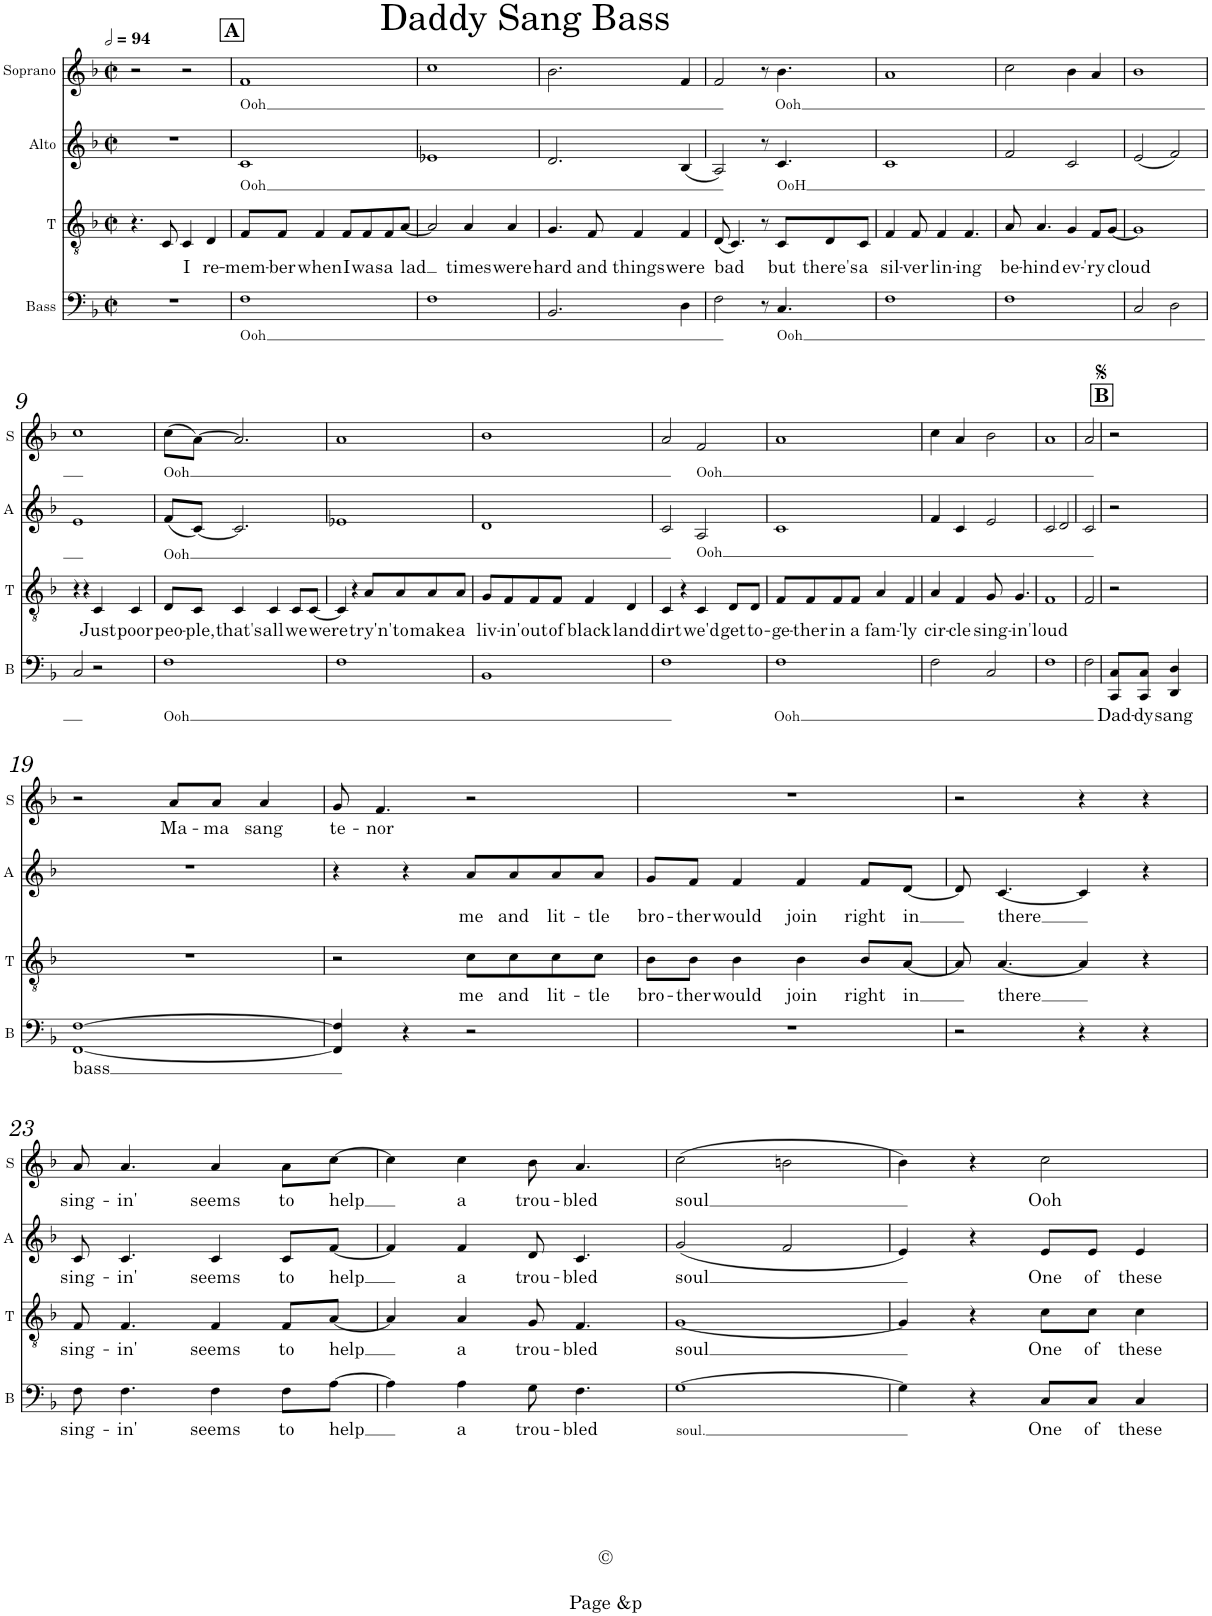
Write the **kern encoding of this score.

**kern	**text	**kern	**text	**kern	**text	**kern	**text
*part4	*part4	*part3	*part3	*part2	*part2	*part1	*part1
*staff4	*staff4	*staff3	*staff3	*staff2	*staff2	*staff1	*staff1
*I"Bass	*	*I"T	*	*I"Alto	*	*I"Soprano	*
*I'B	*	*I'T	*	*I'A	*	*I'S	*
*clefF4	*	*clefGv2	*	*clefG2	*	*clefG2	*
*k[b-]	*	*k[b-]	*	*k[b-]	*	*k[b-]	*
*M2/2	*	*M2/2	*	*M2/2	*	*M2/2	*
*met(c|)	*	*met(c|)	*	*met(c|)	*	*met(c|)	*
*MM188	*	*MM188	*	*MM188	*	*MM188	*
=1	=1	=1	=1	=1	=1	=1	=1
1r	.	4.r	.	1r	.	2r	.
.	.	8C/	.	.	.	.	.
!	!	!	!LO:LY:b	!	!	!	!
.	.	4C/	I	.	.	2r	.
!	!	!	!LO:LY:b	!	!	!	!
.	.	4D/	re-	.	.	.	.
!!LO:REH:place=s1:a:B:cj:fs=14:t=A
=2	=2	=2	=2	=2	=2	=2	=2
!	!LO:LY:b	!	!LO:LY:b	!	!LO:LY:b	!	!LO:LY:b
1F	Ooh	8F/L	-mem-	1c	Ooh	1f	Ooh
!	!	!	!LO:LY:b	!	!	!	!
.	.	8F/J	-ber	.	.	.	.
!	!	!	!LO:LY:b	!	!	!	!
.	.	4F/	when	.	.	.	.
!	!	!	!LO:LY:b	!	!	!	!
.	.	8F/L	I	.	.	.	.
!	!	!	!LO:LY:b	!	!	!	!
.	.	8F/	was	.	.	.	.
!	!	!	!LO:LY:b	!	!	!	!
.	.	8F/	a	.	.	.	.
!	!	!	!LO:LY:b	!	!	!	!
.	.	[8A/J	lad	.	.	.	.
=3	=3	=3	=3	=3	=3	=3	=3
!	!	!	!	!	!	!LO:TX:a:t=Daddy Sang Bass	!
1F	.	2A/]	.	1e-X	.	1cc	.
!	!	!	!LO:LY:b	!	!	!	!
.	.	4A/	times	.	.	.	.
!	!	!	!LO:LY:b	!	!	!	!
.	.	4A/	were	.	.	.	.
=4	=4	=4	=4	=4	=4	=4	=4
!	!	!	!LO:LY:b	!	!	!	!
2.BB-/	.	4.G/	hard	2.d/	.	2.b-\	.
!	!	!	!LO:LY:b	!	!	!	!
.	.	8F/	and	.	.	.	.
!	!	!	!LO:LY:b	!	!	!	!
.	.	4F/	things	.	.	.	.
!	!	!	!LO:LY:b	!	!	!	!
4D\	.	4F/	were	(4B-/	.	4f/	.
=5	=5	=5	=5	=5	=5	=5	=5
!	!	!	!LO:LY:b	!	!	!	!
2F\	.	(8D/	bad	2A/)	.	2f/	.
.	.	4.C/)	.	.	.	.	.
8r	.	8r	.	8r	.	8r	.
!	!LO:LY:b	!	!LO:LY:b	!	!LO:LY:b	!	!LO:LY:b
4.C/	Ooh	8C/L	but	4.c/	OoH	4.b-\	Ooh
!	!	!	!LO:LY:b	!	!	!	!
.	.	8D/	there's	.	.	.	.
!	!	!	!LO:LY:b	!	!	!	!
.	.	8C/J	a	.	.	.	.
=6	=6	=6	=6	=6	=6	=6	=6
!	!	!	!LO:LY:b	!	!	!	!
1F	.	4F/	sil-	1c	.	1a	.
!	!	!	!LO:LY:b	!	!	!	!
.	.	8F/	-ver	.	.	.	.
!	!	!	!LO:LY:b	!	!	!	!
.	.	4F/	lin-	.	.	.	.
!	!	!	!LO:LY:b	!	!	!	!
.	.	4.F/	-ing	.	.	.	.
=7	=7	=7	=7	=7	=7	=7	=7
!	!	!	!LO:LY:b	!	!	!	!
1F	.	8A/	be-	2f/	.	2cc\	.
!	!	!	!LO:LY:b	!	!	!	!
.	.	4.A/	-hind	.	.	.	.
!	!	!	!LO:LY:b	!	!	!	!
.	.	4G/	ev-	2c/	.	4b-\	.
!	!	!	!LO:LY:b	!	!	!	!
.	.	8F/L	-'ry	.	.	4a/	.
!	!	!	!LO:LY:b	!	!	!	!
.	.	[8G/J	cloud	.	.	.	.
=8	=8	=8	=8	=8	=8	=8	=8
2C/	.	1G]	.	(2e/	.	1b-	.
2D\	.	.	.	2f/)	.	.	.
!!LO:LB:g=z
=9	=9	=9	=9	=9	=9	=9	=9
2C/	.	4r	.	1e	.	1cc	.
.	.	4r	.	.	.	.	.
!	!	!	!LO:LY:b	!	!	!	!
2r	.	4C/	Just	.	.	.	.
!	!	!	!LO:LY:b	!	!	!	!
.	.	4C/	poor	.	.	.	.
=10	=10	=10	=10	=10	=10	=10	=10
!	!LO:LY:b	!	!LO:LY:b	!	!LO:LY:b	!	!LO:LY:b
1F	Ooh	8D/L	peo-	(8f/L	Ooh	(8cc\L	Ooh
!	!	!	!LO:LY:b	!	!	!	!
.	.	8C/J	-ple,	[8c/J)	.	[8a\J)	.
!	!	!	!LO:LY:b	!	!	!	!
.	.	4C/	that's	2.c/]	.	2.a/]	.
!	!	!	!LO:LY:b	!	!	!	!
.	.	4C/	all	.	.	.	.
!	!	!	!LO:LY:b	!	!	!	!
.	.	8C/L	we	.	.	.	.
!	!	!	!LO:LY:b	!	!	!	!
.	.	[8C/J	were	.	.	.	.
=11	=11	=11	=11	=11	=11	=11	=11
1F	.	4C/]	.	1e-X	.	1a	.
.	.	4r	.	.	.	.	.
!	!	!	!LO:LY:b	!	!	!	!
.	.	8A/L	try'n'	.	.	.	.
!	!	!	!LO:LY:b	!	!	!	!
.	.	8A/	to	.	.	.	.
!	!	!	!LO:LY:b	!	!	!	!
.	.	8A/	make	.	.	.	.
!	!	!	!LO:LY:b	!	!	!	!
.	.	8A/J	a	.	.	.	.
=12	=12	=12	=12	=12	=12	=12	=12
!	!	!	!LO:LY:b	!	!	!	!
1BB-	.	8G/L	liv-	1d	.	1b-	.
!	!	!	!LO:LY:b	!	!	!	!
.	.	8F/	-in'	.	.	.	.
!	!	!	!LO:LY:b	!	!	!	!
.	.	8F/	out	.	.	.	.
!	!	!	!LO:LY:b	!	!	!	!
.	.	8F/J	of	.	.	.	.
!	!	!	!LO:LY:b	!	!	!	!
.	.	4F/	black	.	.	.	.
!	!	!	!LO:LY:b	!	!	!	!
.	.	4D/	land	.	.	.	.
=13	=13	=13	=13	=13	=13	=13	=13
!	!	!	!LO:LY:b	!	!	!	!
1F	.	4C/	dirt	2c/	.	2a/	.
.	.	4r	.	.	.	.	.
!	!	!	!LO:LY:b	!	!LO:LY:b	!	!LO:LY:b
.	.	4C/	we'd	2A/	Ooh	2f/	Ooh
!	!	!	!LO:LY:b	!	!	!	!
.	.	8D/L	get	.	.	.	.
!	!	!	!LO:LY:b	!	!	!	!
.	.	8D/J	to-	.	.	.	.
=14	=14	=14	=14	=14	=14	=14	=14
!	!LO:LY:b	!	!LO:LY:b	!	!	!	!
1F	Ooh	8F/L	-ge-	1c	.	1a	.
!	!	!	!LO:LY:b	!	!	!	!
.	.	8F/	-ther	.	.	.	.
!	!	!	!LO:LY:b	!	!	!	!
.	.	8F/	in	.	.	.	.
!	!	!	!LO:LY:b	!	!	!	!
.	.	8F/J	a	.	.	.	.
!	!	!	!LO:LY:b	!	!	!	!
.	.	4A/	fam-	.	.	.	.
!	!	!	!LO:LY:b	!	!	!	!
.	.	4F/	-'ly	.	.	.	.
=15	=15	=15	=15	=15	=15	=15	=15
!	!	!	!LO:LY:b	!	!	!	!
2F\	.	4A/	cir-	4f/	.	4cc\	.
!	!	!	!LO:LY:b	!	!	!	!
.	.	4F/	-cle	4c/	.	4a/	.
!	!	!	!LO:LY:b	!	!	!	!
2C/	.	8G/	sing-	2e/	.	2b-\	.
!	!	!	!LO:LY:b	!	!	!	!
.	.	4.G/	-in'	.	.	.	.
=16	=16	=16	=16	=16	=16	=16	=16
!	!	!	!LO:LY:b	!	!	!	!
1F	.	1F	loud	2c/	.	1a	.
.	.	.	.	2d/	.	.	.
=17	=17	=17	=17	=17	=17	=17	=17
2F\	.	2F/	.	2c/	.	2a/	.
!!LO:REH:place=s1:a:B:cj:fs=14:t=B
=18	=18	=18	=18	=18	=18	=18	=18
!	!LO:LY:b	!	!	!	!	!	!
8CC/ 8C/L	Dad-	2r	.	2r	.	2r	.
!	!LO:LY:b	!	!	!	!	!	!
8CC/ 8C/J	-dy	.	.	.	.	.	.
!	!LO:LY:b	!	!	!	!	!	!
4DD/ 4D/	sang	.	.	.	.	.	.
!!LO:LB:g=z
=19	=19	=19	=19	=19	=19	=19	=19
!	!LO:LY:b	!	!	!	!	!	!
[1FF [1F	bass	1r	.	1r	.	2r	.
!	!	!	!	!	!	!	!LO:LY:b
.	.	.	.	.	.	8a/L	Ma-
!	!	!	!	!	!	!	!LO:LY:b
.	.	.	.	.	.	8a/J	-ma
!	!	!	!	!	!	!	!LO:LY:b
.	.	.	.	.	.	4a/	sang
=20	=20	=20	=20	=20	=20	=20	=20
!	!	!	!	!	!	!	!LO:LY:b
4FF/] 4F/]	.	2r	.	4r	.	8g/	te-
!	!	!	!	!	!	!	!LO:LY:b
.	.	.	.	.	.	4.f/	-nor
4r	.	.	.	4r	.	.	.
!	!	!	!LO:LY:b	!	!LO:LY:b	!	!
2r	.	8c\L	me	8a/L	me	2r	.
!	!	!	!LO:LY:b	!	!LO:LY:b	!	!
.	.	8c\	and	8a/	and	.	.
!	!	!	!LO:LY:b	!	!LO:LY:b	!	!
.	.	8c\	lit-	8a/	lit-	.	.
!	!	!	!LO:LY:b	!	!LO:LY:b	!	!
.	.	8c\J	-tle	8a/J	-tle	.	.
=21	=21	=21	=21	=21	=21	=21	=21
!	!	!	!LO:LY:b	!	!LO:LY:b	!	!
1r	.	8B-\L	bro-	8g/L	bro-	1r	.
!	!	!	!LO:LY:b	!	!LO:LY:b	!	!
.	.	8B-\J	-ther	8f/J	-ther	.	.
!	!	!	!LO:LY:b	!	!LO:LY:b	!	!
.	.	4B-\	would	4f/	would	.	.
!	!	!	!LO:LY:b	!	!LO:LY:b	!	!
.	.	4B-\	join	4f/	join	.	.
!	!	!	!LO:LY:b	!	!LO:LY:b	!	!
.	.	8B-/L	right	8f/L	right	.	.
!	!	!	!LO:LY:b	!	!LO:LY:b	!	!
.	.	[8A/J	in	[8d/J	in	.	.
=22	=22	=22	=22	=22	=22	=22	=22
2r	.	8A/]	.	8d/]	.	2r	.
!	!	!	!LO:LY:b	!	!LO:LY:b	!	!
.	.	[4.A/	there	[4.c/	there	.	.
4r	.	4A/]	.	4c/]	.	4r	.
4r	.	4r	.	4r	.	4r	.
!!LO:LB:g=z
=23	=23	=23	=23	=23	=23	=23	=23
!	!LO:LY:b	!	!LO:LY:b	!	!LO:LY:b	!	!LO:LY:b
8F\	sing-	8F/	sing-	8c/	sing-	8a/	sing-
!	!LO:LY:b	!	!LO:LY:b	!	!LO:LY:b	!	!LO:LY:b
4.F\	-in'	4.F/	-in'	4.c/	-in'	4.a/	-in'
!	!LO:LY:b	!	!LO:LY:b	!	!LO:LY:b	!	!LO:LY:b
4F\	seems	4F/	seems	4c/	seems	4a/	seems
!	!LO:LY:b	!	!LO:LY:b	!	!LO:LY:b	!	!LO:LY:b
8F\L	to	8F/L	to	8c/L	to	8a\L	to
!	!LO:LY:b	!	!LO:LY:b	!	!LO:LY:b	!	!LO:LY:b
[8A\J	help	[8A/J	help	[8f/J	help	[8cc\J	help
=24	=24	=24	=24	=24	=24	=24	=24
4A\]	.	4A/]	.	4f/]	.	4cc\]	.
!	!LO:LY:b	!	!LO:LY:b	!	!LO:LY:b	!	!LO:LY:b
4A\	a	4A/	a	4f/	a	4cc\	a
!	!LO:LY:b	!	!LO:LY:b	!	!LO:LY:b	!	!LO:LY:b
8G\	trou-	8G/	trou-	8d/	trou-	8b-\	trou-
!	!LO:LY:b	!	!LO:LY:b	!	!LO:LY:b	!	!LO:LY:b
4.F\	-bled	4.F/	-bled	4.c/	-bled	4.a/	-bled
=25	=25	=25	=25	=25	=25	=25	=25
!	!LO:LY:b	!	!LO:LY:b	!	!LO:LY:b	!	!LO:LY:b
[1G	soul.	[1G	soul	(2g/	soul	(2cc\	soul
.	.	.	.	2f/	.	2bn\	.
=26	=26	=26	=26	=26	=26	=26	=26
4G\]	.	4G/]	.	4e/)	.	4b-\)	.
4r	.	4r	.	4r	.	4r	.
!	!LO:LY:b	!	!LO:LY:b	!	!LO:LY:b	!	!LO:LY:b
8C/L	One	8c\L	One	8e/L	One	2cc\	Ooh
!	!LO:LY:b	!	!LO:LY:b	!	!LO:LY:b	!	!
8C/J	of	8c\J	of	8e/J	of	.	.
!	!LO:LY:b	!	!LO:LY:b	!	!LO:LY:b	!	!
4C/	these	4c\	these	4e/	these	.	.
=	=	=	=	=	=	=	=
*-	*-	*-	*-	*-	*-	*-	*-
